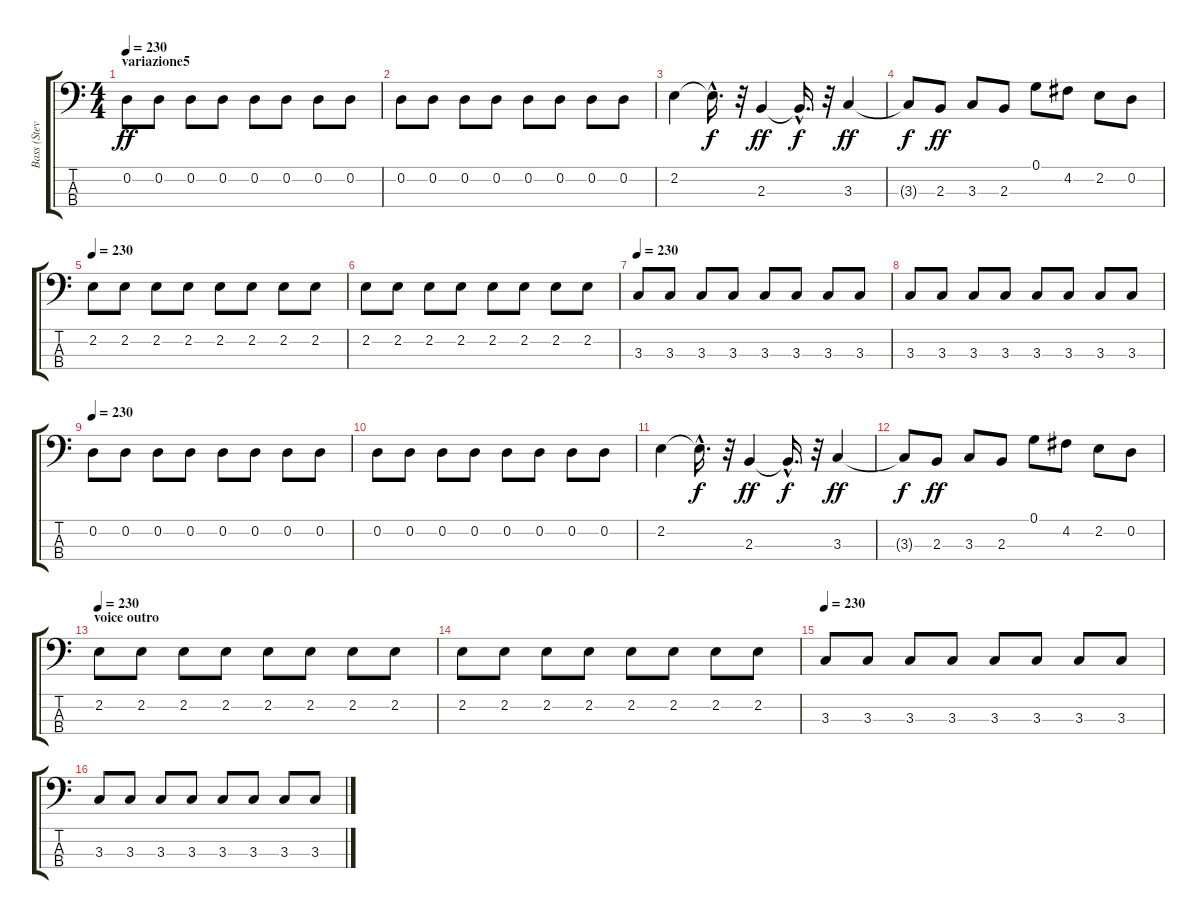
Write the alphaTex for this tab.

\track ("Bass (Steve)" "Bass (Stev") {instrument electricbassfinger}
\staff {score tabs}
\tuning (G2 D2 A1 E1) {hide}
\ts (4 4)
\section ("" "variazione5")
\tempo 230
\clef f4
\ks c
0.2.8{dy ff} 0.2.8 0.2.8 0.2.8 0.2.8 0.2.8 0.2.8 0.2.8 |
0.2.8 0.2.8 0.2.8 0.2.8 0.2.8 0.2.8 0.2.8 0.2.8 |
2.2.4 2.2{hac t}.16{d dy f} r.32 2.3.4{dy ff} 2.3{hac t}.16{d dy f} r.32 3.3.4{dy ff} |
3.3{t}.8{dy f} 2.3.8{dy ff} 3.3.8 2.3.8 0.1.8 4.2.8 2.2.8 0.2.8 |
\tempo 230
2.2.8 2.2.8 2.2.8 2.2.8 2.2.8 2.2.8 2.2.8 2.2.8 |
2.2.8 2.2.8 2.2.8 2.2.8 2.2.8 2.2.8 2.2.8 2.2.8 |
\tempo 230
3.3.8 3.3.8 3.3.8 3.3.8 3.3.8 3.3.8 3.3.8 3.3.8 |
3.3.8 3.3.8 3.3.8 3.3.8 3.3.8 3.3.8 3.3.8 3.3.8 |
\tempo 230
0.2.8 0.2.8 0.2.8 0.2.8 0.2.8 0.2.8 0.2.8 0.2.8 |
0.2.8 0.2.8 0.2.8 0.2.8 0.2.8 0.2.8 0.2.8 0.2.8 |
2.2.4 2.2{hac t}.16{d dy f} r.32 2.3.4{dy ff} 2.3{hac t}.16{d dy f} r.32 3.3.4{dy ff} |
3.3{t}.8{dy f} 2.3.8{dy ff} 3.3.8 2.3.8 0.1.8 4.2.8 2.2.8 0.2.8 |
\section ("" "voice outro")
\tempo 230
2.2.8 2.2.8 2.2.8 2.2.8 2.2.8 2.2.8 2.2.8 2.2.8 |
2.2.8 2.2.8 2.2.8 2.2.8 2.2.8 2.2.8 2.2.8 2.2.8 |
\tempo 230
3.3.8 3.3.8 3.3.8 3.3.8 3.3.8 3.3.8 3.3.8 3.3.8 |
3.3.8 3.3.8 3.3.8 3.3.8 3.3.8 3.3.8 3.3.8 3.3.8
